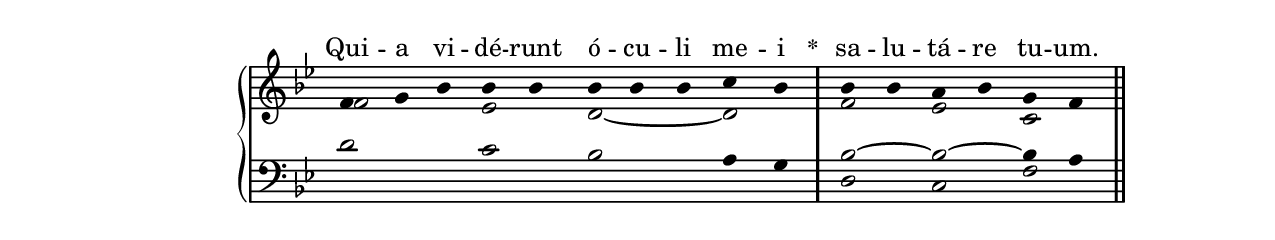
\version "2.18"
\include "gregorian.ly"
\include "noh2.ily"


%Page reference: page iii.61
%(volume.page)

global = {
 \key f \mixolydian
 \cadenzaOn 
}

\header {
  title = \markup \center-column {"" \vspace #1 }
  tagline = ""
  composer = ""
}

\paper {
 #(include-special-characters)
  oddHeaderMarkup = \markup \fill-line {
    \line {}
    \center-column {
      \on-the-fly #first-page     " "
      \on-the-fly #not-first-page ""
    }
    \line { \on-the-fly #print-page-number-check-first \fromproperty #'page:page-number-string }
  }
  evenHeaderMarkup = \markup \fill-line {
    \line { \on-the-fly #print-page-number-check-first \fromproperty #'page:page-number-string }
    \center-column { "" }
    \line {}
  }
}

chantText = \lyricmode {
Qui -- a vi -- dé -- runt ó -- cu -- li me -- i 
\set stanza = " * " 
sa -- lu -- tá -- re tu -- um. }

chantMusic = {
\tieDown    f'4 g'4 bes'4 bes'4 bes'4 bes'4 bes'4 bes'4 c''4 bes'4 \divisioMaxima
 bes'4 bes'4 a'4 bes'4 g'4 f'4 \finalis

}

altoMusic = {
f'2*3/2 ees'2 d'2*3/2 ~ d'2 \divisioMaxima
f'2 ees'2 c'2 \finalis
}

tenorMusic = {
d'2*3/2 c'2 bes2*3/2 a4 g4 \divisioMaxima
bes2 ~ bes2 ~ bes4 a4 \finalis
}

bassMusic = {
r2*10/2 \divisioMaxima
d2 c2 f2 \finalis
}

voiceLines = {
\voiceLineStyle


}

\score{
  <<
    \new GrandStaff <<
      \set GrandStaff.autoBeaming = ##f
      \set GrandStaff.instrumentName = \markup \center-column {
        ""
        ""
      }
      \new Staff = up <<
        \new Voice = "chant" {
          \voiceOne \global \chantMusic
        }
        \new Voice {
          \voiceTwo \global \altoMusic
        }
      >>

      \new Staff = down <<
        \clef bass
        \new Voice {
          \voiceOne \global \tenorMusic
        }
        \new Voice {
          \voiceTwo \global \bassMusic
        }
	\new Voice {
        \voiceThree \global \voiceLines
        }
      >>
    >>
    \new Lyrics \lyricsto chant {
      \chantText
    }
  >>
  \layout{
  }
  \midi{
    \tempo 4 = 125
  }
}
